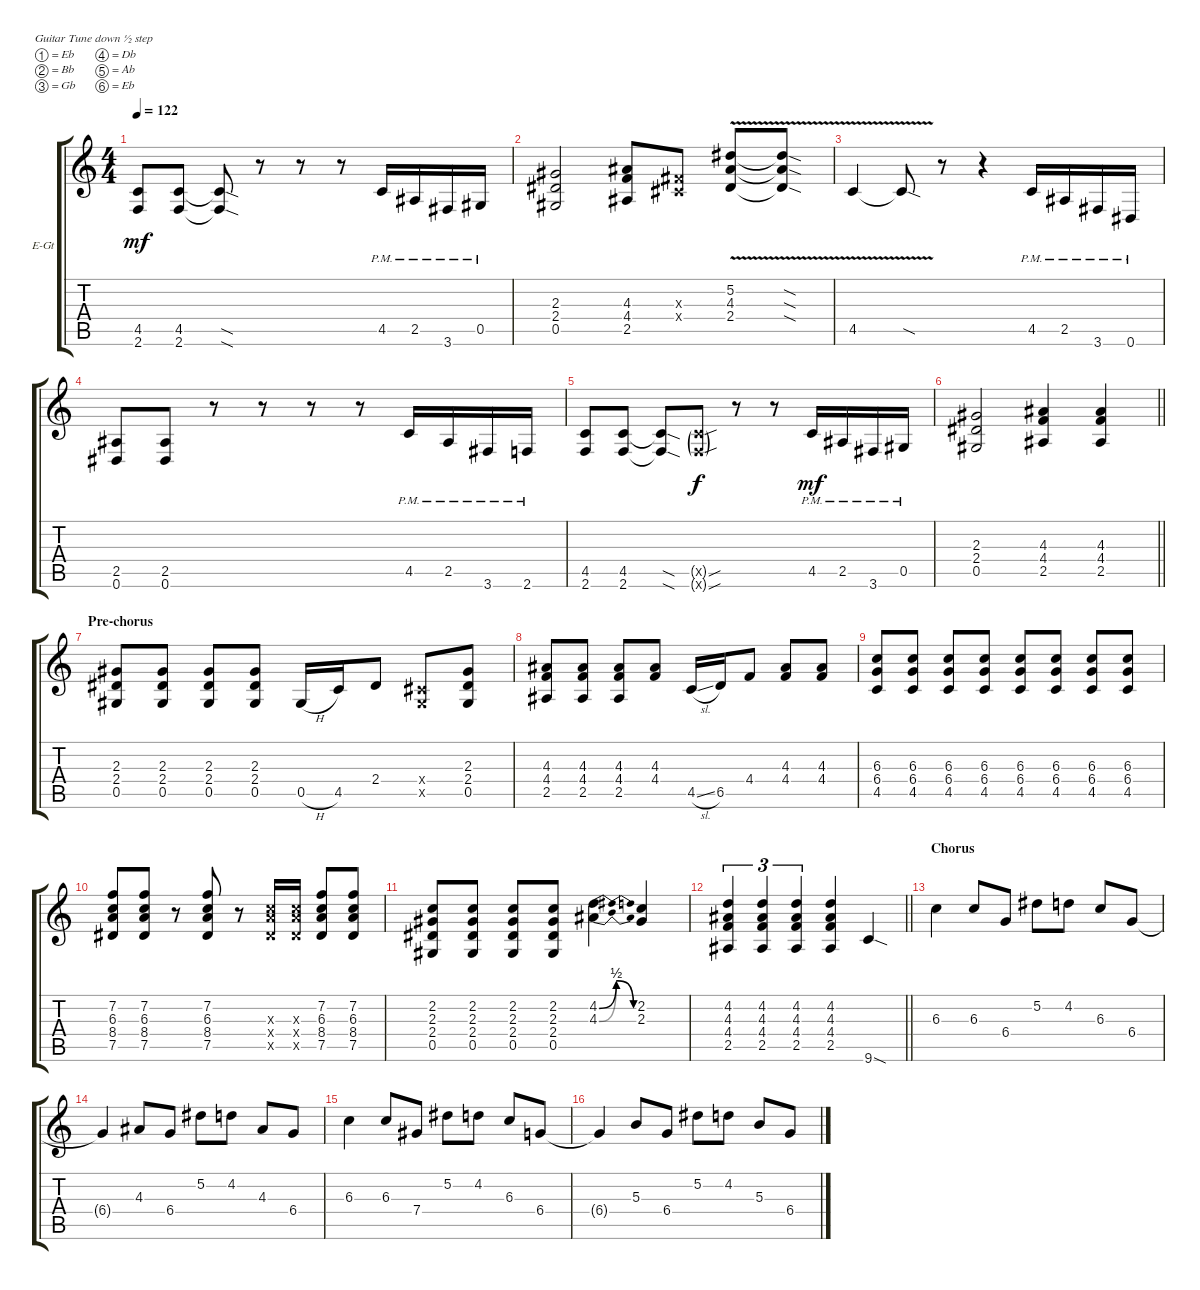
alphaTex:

\bracketExtendMode groupsimilarinstruments
\firstSystemTrackNameOrientation horizontal
\otherSystemsTrackNameOrientation horizontal
\track ("Slash Right" "E-Gt") {instrument overdrivenguitar}
\staff {score tabs}
\tuning (Eb4 Bb3 Gb3 Db3 Ab2 Eb2)
\ts (4 4)
\tempo 122
\clef g2
\ks c
(4.5 2.6).8{dy mf} (4.5 2.6).8 (4.5{sod t} 2.6{sod t}).8 r.8 r.8 r.8 4.5{pm}.16 2.5{pm}.16 3.6{pm}.16 0.5{pm}.16 |
(2.3 2.4 0.5).2 (4.3 4.4 2.5).8 (0.3{x} 0.4{x}).8 (5.2{v} 4.3{v} 2.4{v}).8 (5.2{v sod t} 4.3{v sod t} 2.4{v sod t}).8 |
4.5{v}.4 4.5{v sod t}.8 r.8 r.4 4.5{pm}.16 2.5{pm}.16 3.6{pm}.16 0.6{pm}.16 |
(2.5 0.6).8 (2.5 0.6).8 r.8 r.8 r.8 r.8 4.5{pm}.16 2.5{pm}.16 3.6{pm}.16 2.6{pm}.16 |
(4.5 2.6).8 (4.5 2.6).8 (4.5{sod t} 2.6{sod t}).8 (4.5{sou g x} 2.6{sou g x}).8{dy f} r.8 r.8 4.5{pm}.16{dy mf} 2.5{pm}.16 3.6{pm}.16 0.5{pm}.16 |
\barLineRight lightlight
(2.3 2.4 0.5).2 (4.3 4.4 2.5).4 (4.3 4.4 2.5).4 |
\section ("" "Pre-chorus")
(2.3 2.4 0.5).8 (2.3 2.4 0.5).8 (2.3 2.4 0.5).8 (2.3 2.4 0.5).8 0.5{h}.16 4.5.16 2.4.8 (0.4{x} 0.5{x}).8 (2.3 2.4 0.5).8 |
(4.3 4.4 2.5).8 (4.3 4.4 2.5).8 (4.3 4.4 2.5).8 (4.3 4.4).8 4.5{sl}.16 6.5.16 4.4.8 (4.3 4.4).8 (4.4 4.3).8 |
(6.3 6.4 4.5).8 (6.3 6.4 4.5).8 (6.3 6.4 4.5).8 (6.3 6.4 4.5).8 (6.3 6.4 4.5).8 (6.3 6.4 4.5).8 (6.3 6.4 4.5).8 (6.3 6.4 4.5).8 |
(7.2 6.3 8.4 7.5).8 (7.2 6.3 8.4 7.5).8 r.8 (7.2 6.3 8.4 7.5).8 r.8 (6.3{x} 8.4{x} 7.5{x}).16 (6.3{x} 8.4{x} 7.5{x}).16 (7.2 6.3 8.4 7.5).8 (7.2 6.3 8.4 7.5).8 |
(2.2 2.3 2.4 0.5).8 (2.2 2.3 2.4 0.5).8 (2.2 2.3 2.4 0.5).8 (2.2 2.3 2.4 0.5).8 (4.2{be (bendrelease 0 0 30 2 30 2 60 0)} 4.3{be (bendrelease 0 0 30 2 30 2 60 0)}).4 (2.2 2.3).4 |
\barLineRight lightlight
(4.2 4.3 4.4 2.5).4{tu (3 2)} (4.2 4.3 4.4 2.5).4{tu (3 2)} (4.2 4.3 4.4 2.5).4{tu (3 2)} (4.2 4.3 4.4 2.5).4 9.6{sod}.4 |
\section ("" "Chorus")
6.3.4 6.3.8 6.4.8 5.2.8 4.2.8 6.3.8 6.4.8 |
6.4{t}.4 4.3.8 6.4.8 5.2.8 4.2.8 4.3.8 6.4.8 |
6.3.4 6.3.8 7.4.8 5.2.8 4.2.8 6.3.8 6.4.8 |
6.4{t}.4 5.3.8 6.4.8 5.2.8 4.2.8 5.3.8 6.4.8
